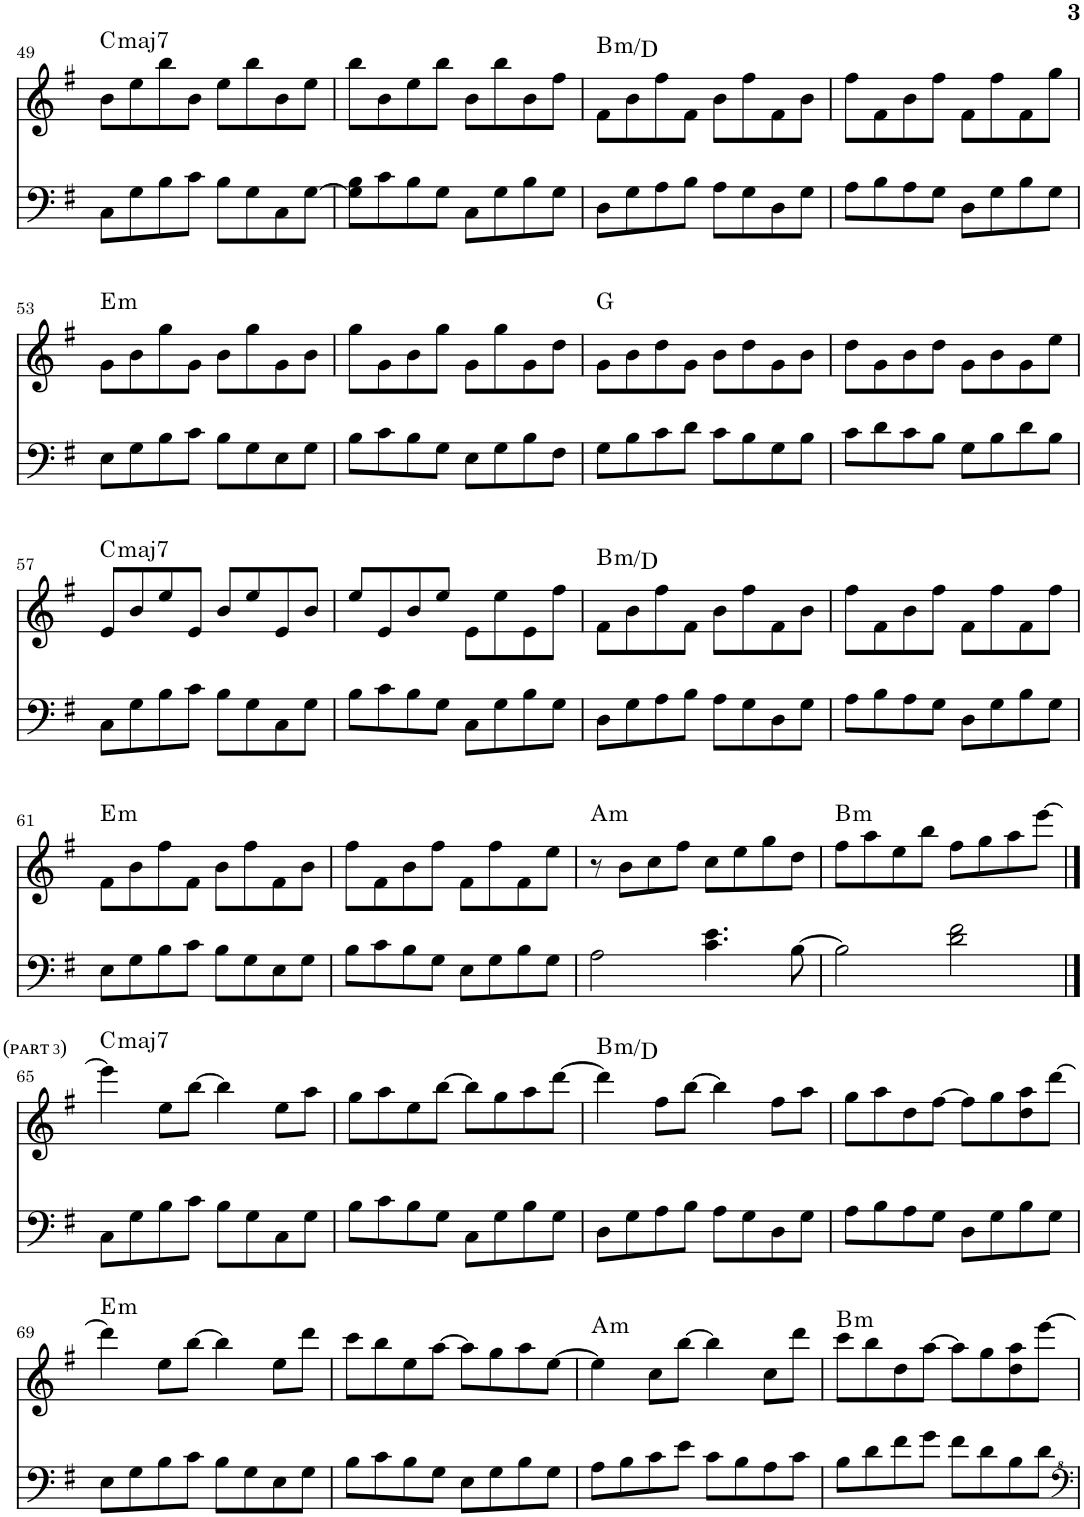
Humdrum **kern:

**kern	**kern	**harte
*part1	*part1	*part1
*staff2	*staff1	*
*I"Piano	*	*
*I'Pno.	*	*
!!LO:PB:g=z
*clefF4	*clefG2	*
*k[f#]	*k[f#]	*
*M4/4	*M4/4	*
=49	=49	=49
!	!	!LO:H:kt=maj7
8C\L	8b\L	C:maj7
8G\	8ee\	.
8B\	8bb\	.
8c\J	8b\J	.
8B\L	8ee\L	.
8G\	8bb\	.
8C\	8b\	.
[8G\J	8ee\J	.
=50	=50	=50
8G\] 8B\L	8bb\L	.
8c\	8b\	.
8B\	8ee\	.
8G\J	8bb\J	.
8C\L	8b\L	.
8G\	8bb\	.
8B\	8b\	.
8G\J	8ff#\J	.
=51	=51	=51
!	!	!LO:H:kt=m
8D\L	8f#\L	B:min/b3
8G\	8b\	.
8A\	8ff#\	.
8B\J	8f#\J	.
8A\L	8b\L	.
8G\	8ff#\	.
8D\	8f#\	.
8G\J	8b\J	.
=52	=52	=52
8A\L	8ff#\L	.
8B\	8f#\	.
8A\	8b\	.
8G\J	8ff#\J	.
8D\L	8f#\L	.
8G\	8ff#\	.
8B\	8f#\	.
8G\J	8gg\J	.
!!LO:LB:g=z
=53	=53	=53
!	!	!LO:H:kt=m
8E\L	8g\L	E:min
8G\	8b\	.
8B\	8gg\	.
8c\J	8g\J	.
8B\L	8b\L	.
8G\	8gg\	.
8E\	8g\	.
8G\J	8b\J	.
=54	=54	=54
8B\L	8gg\L	.
8c\	8g\	.
8B\	8b\	.
8G\J	8gg\J	.
8E\L	8g\L	.
8G\	8gg\	.
8B\	8g\	.
8F#\J	8dd\J	.
=55	=55	=55
8G\L	8g\L	G:maj
8B\	8b\	.
8c\	8dd\	.
8d\J	8g\J	.
8c\L	8b\L	.
8B\	8dd\	.
8G\	8g\	.
8B\J	8b\J	.
=56	=56	=56
8c\L	8dd\L	.
8d\	8g\	.
8c\	8b\	.
8B\J	8dd\J	.
8G\L	8g\L	.
8B\	8b\	.
8d\	8g\	.
8B\J	8ee\J	.
!!LO:LB:g=z
=57	=57	=57
!	!	!LO:H:kt=maj7
8C\L	8e/L	C:maj7
8G\	8b/	.
8B\	8ee/	.
8c\J	8e/J	.
8B\L	8b/L	.
8G\	8ee/	.
8C\	8e/	.
8G\J	8b/J	.
=58	=58	=58
8B\L	8ee/L	.
8c\	8e/	.
8B\	8b/	.
8G\J	8ee/J	.
8C\L	8e\L	.
8G\	8ee\	.
8B\	8e\	.
8G\J	8ff#\J	.
=59	=59	=59
!	!	!LO:H:kt=m
8D\L	8f#\L	B:min/b3
8G\	8b\	.
8A\	8ff#\	.
8B\J	8f#\J	.
8A\L	8b\L	.
8G\	8ff#\	.
8D\	8f#\	.
8G\J	8b\J	.
=60	=60	=60
8A\L	8ff#\L	.
8B\	8f#\	.
8A\	8b\	.
8G\J	8ff#\J	.
8D\L	8f#\L	.
8G\	8ff#\	.
8B\	8f#\	.
8G\J	8ff#\J	.
!!LO:LB:g=z
=61	=61	=61
!	!	!LO:H:kt=m
8E\L	8f#\L	E:min
8G\	8b\	.
8B\	8ff#\	.
8c\J	8f#\J	.
8B\L	8b\L	.
8G\	8ff#\	.
8E\	8f#\	.
8G\J	8b\J	.
=62	=62	=62
8B\L	8ff#\L	.
8c\	8f#\	.
8B\	8b\	.
8G\J	8ff#\J	.
8E\L	8f#\L	.
8G\	8ff#\	.
8B\	8f#\	.
8G\J	8ee\J	.
=63	=63	=63
!	!	!LO:H:kt=m
2A\	8r	A:min
.	8b\L	.
.	8cc\	.
.	8ff#\J	.
4.c\ 4.e\	8cc\L	.
.	8ee\	.
.	8gg\	.
[8B\	8dd\J	.
=64	=64	=64
!	!	!LO:H:kt=m
2B\]	8ff#\L	B:min
.	8aa\	.
.	8ee\	.
.	8bb\J	.
2d\ 2f#\	8ff#\L	.
.	8gg\	.
.	8aa\	.
.	[8eee\J	.
!!LO:LB:g=z
==65	==65	==65
!	!LO:TX:a:t=(ᴘᴀʀᴛ	!
!	!LO:TX:a:t=3	!
!	!LO:TX:a:t=)	!LO:H:kt=maj7
8C\L	4eee\]	C:maj7
8G\	.	.
8B\	8ee\L	.
8c\J	[8bb\J	.
8B\L	4bb\]	.
8G\	.	.
8C\	8ee\L	.
8G\J	8aa\J	.
=66	=66	=66
8B\L	8gg\L	.
8c\	8aa\	.
8B\	8ee\	.
8G\J	[8bb\J	.
8C\L	8bb\L]	.
8G\	8gg\	.
8B\	8aa\	.
8G\J	[8ddd\J	.
=67	=67	=67
!	!	!LO:H:kt=m
8D\L	4ddd\]	B:min/b3
8G\	.	.
8A\	8ff#\L	.
8B\J	[8bb\J	.
8A\L	4bb\]	.
8G\	.	.
8D\	8ff#\L	.
8G\J	8aa\J	.
=68	=68	=68
8A\L	8gg\L	.
8B\	8aa\	.
8A\	8dd\	.
8G\J	[8ff#\J	.
8D\L	8ff#\L]	.
8G\	8gg\	.
8B\	8dd\ 8aa\	.
8G\J	[8ddd\J	.
!!LO:LB:g=z
=69	=69	=69
!	!	!LO:H:kt=m
8E\L	4ddd\]	E:min
8G\	.	.
8B\	8ee\L	.
8c\J	[8bb\J	.
8B\L	4bb\]	.
8G\	.	.
8E\	8ee\L	.
8G\J	8ddd\J	.
=70	=70	=70
8B\L	8ccc\L	.
8c\	8bb\	.
8B\	8ee\	.
8G\J	[8aa\J	.
8E\L	8aa\L]	.
8G\	8gg\	.
8B\	8aa\	.
8G\J	[8ee\J	.
=71	=71	=71
!	!	!LO:H:kt=m
8A\L	4ee\]	A:min
8B\	.	.
8c\	8cc\L	.
8e\J	[8bb\J	.
8c\L	4bb\]	.
8B\	.	.
8A\	8cc\L	.
8c\J	8ddd\J	.
=72	=72	=72
!	!	!LO:H:kt=m
8B\L	8ccc\L	B:min
8d\	8bb\	.
8f#\	8dd\	.
8g\J	[8aa\J	.
8f#\L	8aa\L]	.
8d\	8gg\	.
8B\	8dd\ 8aa\	.
8d\J	[8eee\J	.
=	=	=
*-	*-	*-
